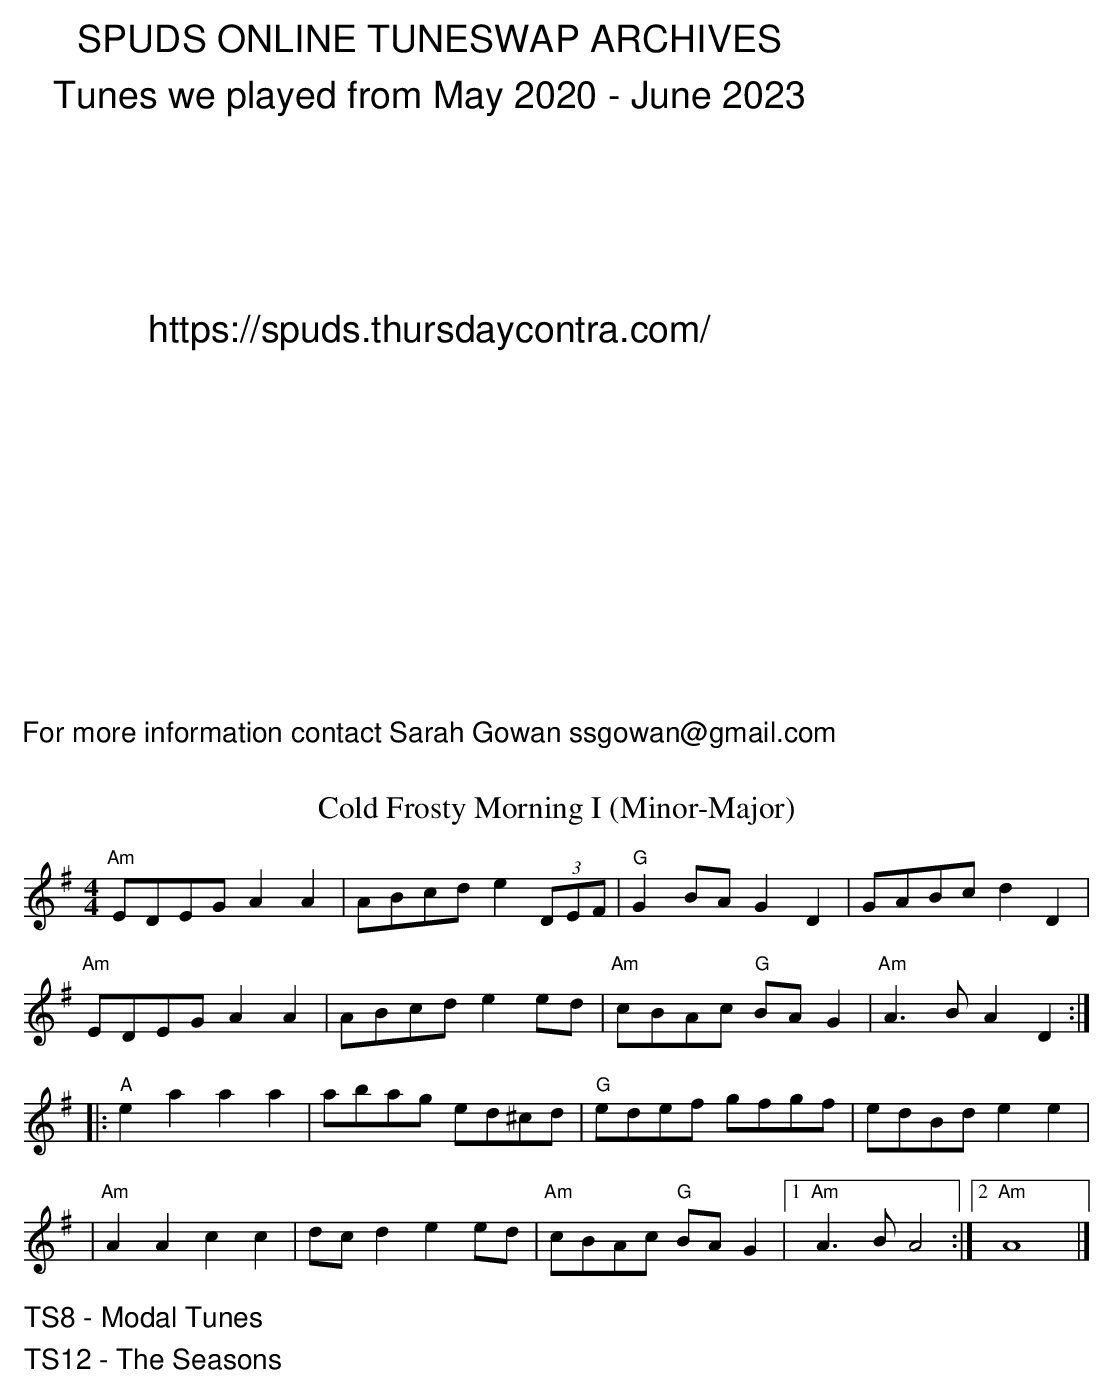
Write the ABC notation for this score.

X:1
T: Cold Frosty Morning I (Minor-Major)
M: 4/4
L: 1/8
K: Ador
"Am"EDEG A2 A2|ABcd e2 (3DEF|"G"G2BAG2D2|GABcd2D2|
 "Am"EDEGA2A2|ABcde2ed|"Am"cBAc "G"BAG2|"Am"A3BA2D2 :|
|:"A"e2a2a2a2|abag ed^cd|"G"edef gfgf|edBde2e2 |
| "Am"A2A2c2c2|dcd2e2ed|"Am"cBAc "G"BAG2|1"Am"A3BA4:|2"Am"A8|]
